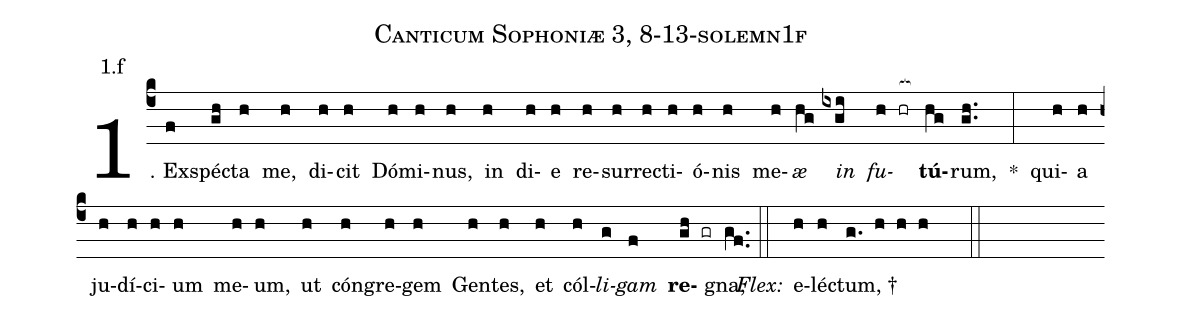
name: Canticum Sophoniæ 3, 8-13-solemn1f;
annotation: 1.f;
%%
(c4)1. Ex(f)spéc(gh)ta(h) me,(h) di(h)cit(h) Dó(h)mi(h)nus,(h) in(h) di(h)e(h) re(h)sur(h)rec(h)ti(h)ó(h)nis(h) me(h)<i>æ</i>(hg) <i>in</i>(ixgi) <i>fu</i>(h hr[ocb:1{])<b>tú</b>(hg[ocb:0}])rum,(gh..) *(:) qui(h)a(h) ju(h)dí(h)ci(h)um(h) me(h)um,(h) ut(h) cón(h)gre(h)gem(h) Gen(h)tes,(h) et(h) cól(h)<i>li</i>(g)<i>gam</i>(f) <b>re</b>(gh gr)gna,(gf..) (::)
<i>Flex:</i>()  e(h)léc(h)tum, †(g. h h h  ::)
